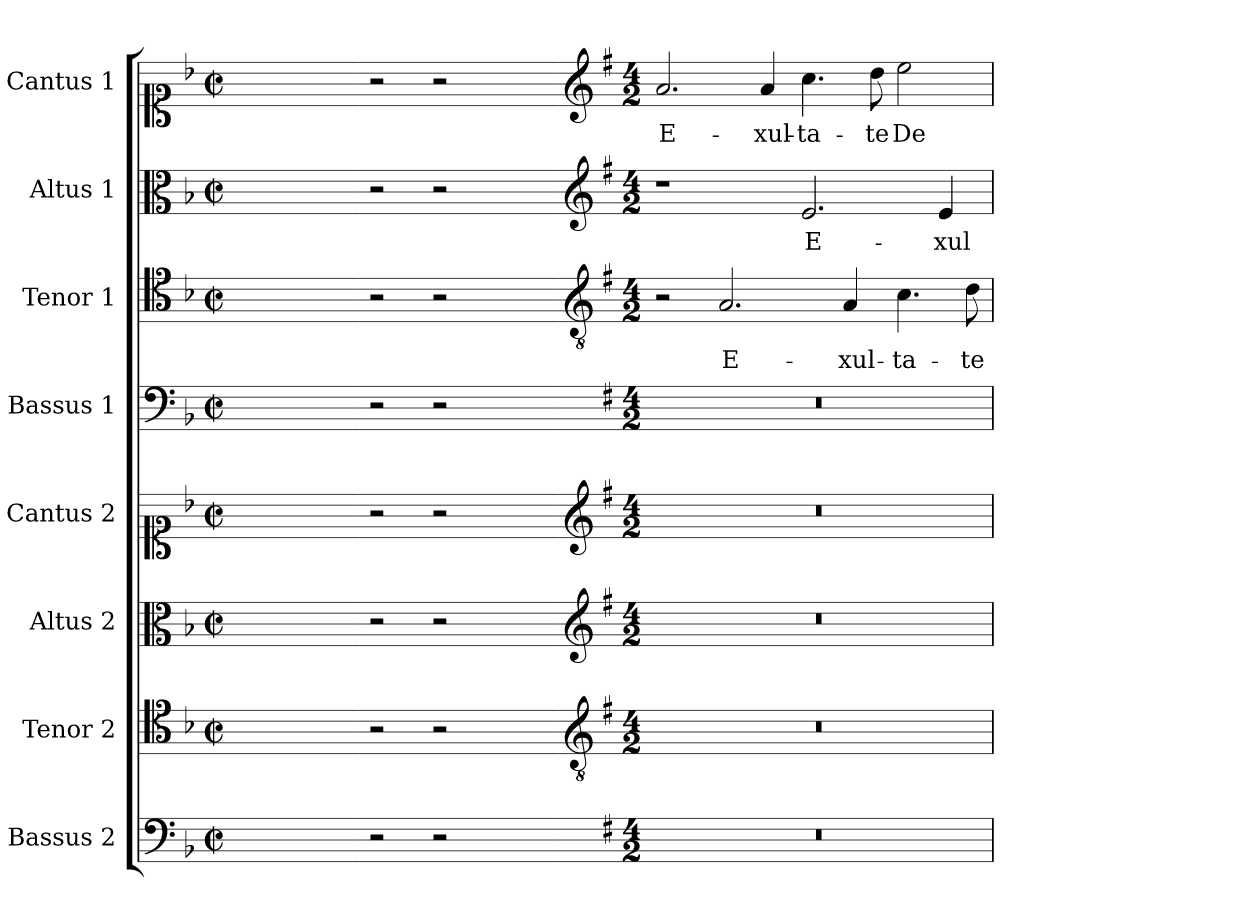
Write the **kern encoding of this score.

**kern	**kern	**kern	**kern	**kern	**kern	**text	**kern	**text	**kern	**text
*part8	*part7	*part6	*part5	*part4	*part3	*part3	*part2	*part2	*part1	*part1
*staff8	*staff7	*staff6	*staff5	*staff4	*staff3	*staff3	*staff2	*staff2	*staff1	*staff1
*I"Bassus 2	*I"Tenor 2	*I"Altus 2	*I"Cantus 2	*I"Bassus 1	*I"Tenor 1	*	*I"Altus 1	*	*I"Cantus 1	*
*I'B2	*I'T2	*I'A2	*I'C2	*I'B1	*I'T1	*	*I'A1	*	*I'C1	*
*clefF4	*clefC4	*clefC3	*clefC1	*clefF4	*clefC4	*	*clefC3	*	*clefC1	*
*k[b-]	*k[b-]	*k[b-]	*k[b-]	*k[b-]	*k[b-]	*	*k[b-]	*	*k[b-]	*
*F:	*F:	*F:	*F:	*F:	*F:	*	*F:	*	*F:	*
*M2/2	*M2/2	*M2/2	*M2/2	*M2/2	*M2/2	*	*M2/2	*	*M2/2	*
*met(c|)	*met(c|)	*met(c|)	*met(c|)	*met(c|)	*met(c|)	*	*met(c|)	*	*met(c|)	*
=	=	=	=	=	=	=	=	=	=	=
2ryy	2ryy	2ryy	2ryy	2ryy	2ryy	.	2ryy	.	2ryy	.
2ryy	2ryy	2ryy	2ryy	2ryy	2ryy	.	2ryy	.	2ryy	.
=1X-	=1X-	=1X-	=1X-	=1X-	=1X-	=1X-	=1X-	=1X-	=1X-	=1X-
2r	2r	2r	2r	2r	2r	.	2r	.	2r	.
2r	2r	2r	2r	2r	2r	.	2r	.	2r	.
2ryy	2ryy	2ryy	2ryy	2ryy	2ryy	.	2ryy	.	2ryy	.
=1-	=1-	=1-	=1-	=1-	=1-	=1-	=1-	=1-	=1-	=1-
*	*clefGv2	*clefG2	*clefG2	*	*clefGv2	*	*clefG2	*	*clefG2	*
*k[f#]	*k[f#]	*k[f#]	*k[f#]	*k[f#]	*k[f#]	*	*k[f#]	*	*k[f#]	*
*G:	*G:	*G:	*G:	*G:	*G:	*	*G:	*	*G:	*
*M4/2	*M4/2	*M4/2	*M4/2	*M4/2	*M4/2	*	*M4/2	*	*M4/2	*
!	!	!	!	!	!	!	!	!	!	!LO:LY:b
0r	0r	0r	0r	0r	2r	.	1r	.	2.a/	E-
!	!	!	!	!	!	!LO:LY:b	!	!	!	!
.	.	.	.	.	2.A/	E-	.	.	.	.
!	!	!	!	!	!	!	!	!	!	!LO:LY:b
.	.	.	.	.	.	.	.	.	4a/	-xul-
!	!	!	!	!	!	!	!	!LO:LY:b	!	!LO:LY:b
.	.	.	.	.	.	.	2.e/	E-	4.cc\	-ta-
!	!	!	!	!	!	!LO:LY:b	!	!	!	!
.	.	.	.	.	4A/	-xul-	.	.	.	.
!	!	!	!	!	!	!	!	!	!	!LO:LY:b
.	.	.	.	.	.	.	.	.	8dd\	-te
!	!	!	!	!	!	!LO:LY:b	!	!	!	!LO:LY:b
.	.	.	.	.	4.c\	-ta-	.	.	2ee\	De-
!	!	!	!	!	!	!	!	!LO:LY:b	!	!
.	.	.	.	.	.	.	4e/	-xul-	.	.
!	!	!	!	!	!	!LO:LY:b	!	!	!	!
.	.	.	.	.	8d\	-te	.	.	.	.
=	=	=	=	=	=	=	=	=	=	=
*-	*-	*-	*-	*-	*-	*-	*-	*-	*-	*-
